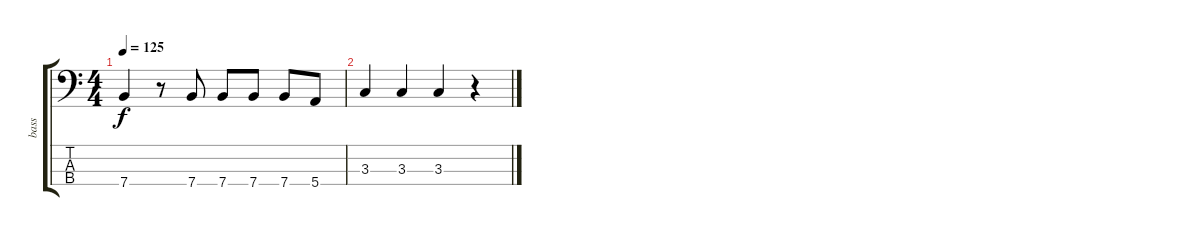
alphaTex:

\track ("bass" "bass") {instrument electricbassfinger}
\staff {score tabs}
\tuning (G2 D2 A1 E1) {hide}
\ts (4 4)
\tempo 125
\clef f4
\ks c
7.4.4{dy f} r.8 7.4.8 7.4.8 7.4.8 7.4.8 5.4.8 |
3.3.4 3.3.4 3.3.4 r.4
